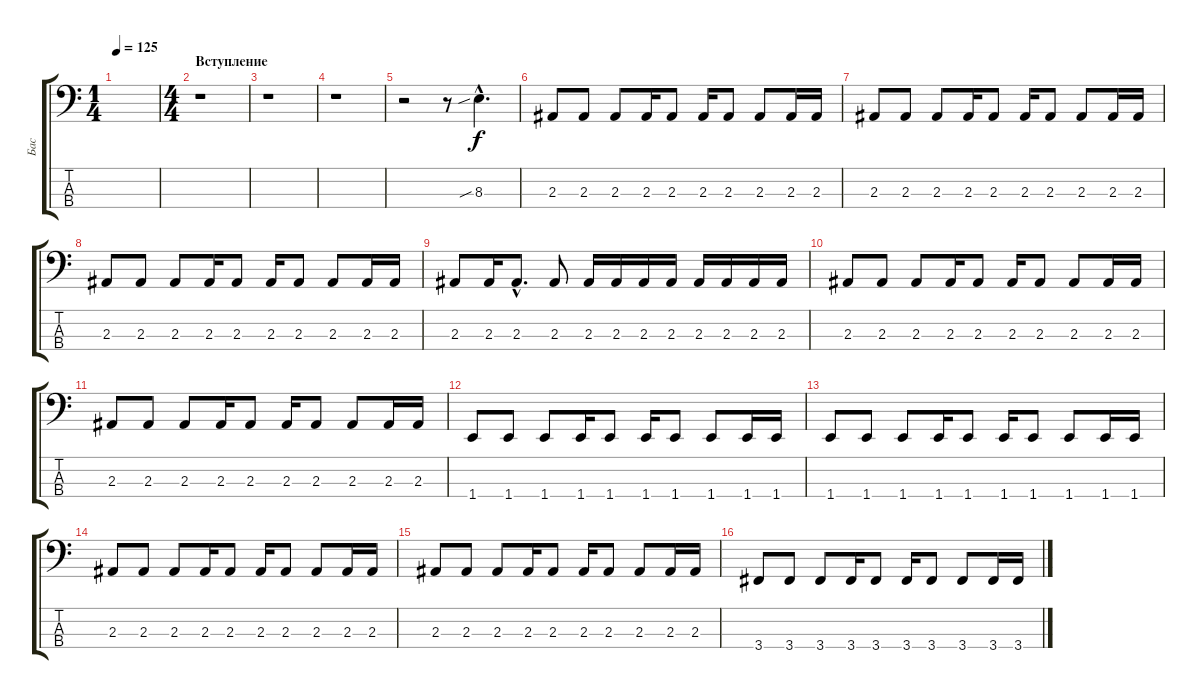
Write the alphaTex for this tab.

\track ("Бас" "Бас") {instrument electricbassfinger}
\staff {score tabs}
\tuning (Gb2 Db2 Ab1 Eb1) {hide}
\ts (1 4)
\tempo 125
\clef f4
\ks c
|
\ts (4 4)
\section ("" "Вступление")
r.1 |
r.1 |
r.1 |
r.2 r.8 8.3{sib hac}.4{d} |
2.3.8 2.3.8 2.3.8 2.3.16 2.3.8 2.3.16 2.3.8 2.3.8 2.3.16 2.3.16 |
2.3.8 2.3.8 2.3.8 2.3.16 2.3.8 2.3.16 2.3.8 2.3.8 2.3.16 2.3.16 |
2.3.8 2.3.8 2.3.8 2.3.16 2.3.8 2.3.16 2.3.8 2.3.8 2.3.16 2.3.16 |
2.3.8 2.3.16 2.3{hac}.8{d} 2.3.8 2.3.16 2.3.16 2.3.16 2.3.16 2.3.16 2.3.16 2.3.16 2.3.16 |
2.3.8 2.3.8 2.3.8 2.3.16 2.3.8 2.3.16 2.3.8 2.3.8 2.3.16 2.3.16 |
2.3.8 2.3.8 2.3.8 2.3.16 2.3.8 2.3.16 2.3.8 2.3.8 2.3.16 2.3.16 |
1.4.8 1.4.8 1.4.8 1.4.16 1.4.8 1.4.16 1.4.8 1.4.8 1.4.16 1.4.16 |
1.4.8 1.4.8 1.4.8 1.4.16 1.4.8 1.4.16 1.4.8 1.4.8 1.4.16 1.4.16 |
2.3.8 2.3.8 2.3.8 2.3.16 2.3.8 2.3.16 2.3.8 2.3.8 2.3.16 2.3.16 |
2.3.8 2.3.8 2.3.8 2.3.16 2.3.8 2.3.16 2.3.8 2.3.8 2.3.16 2.3.16 |
3.4.8 3.4.8 3.4.8 3.4.16 3.4.8 3.4.16 3.4.8 3.4.8 3.4.16 3.4.16
